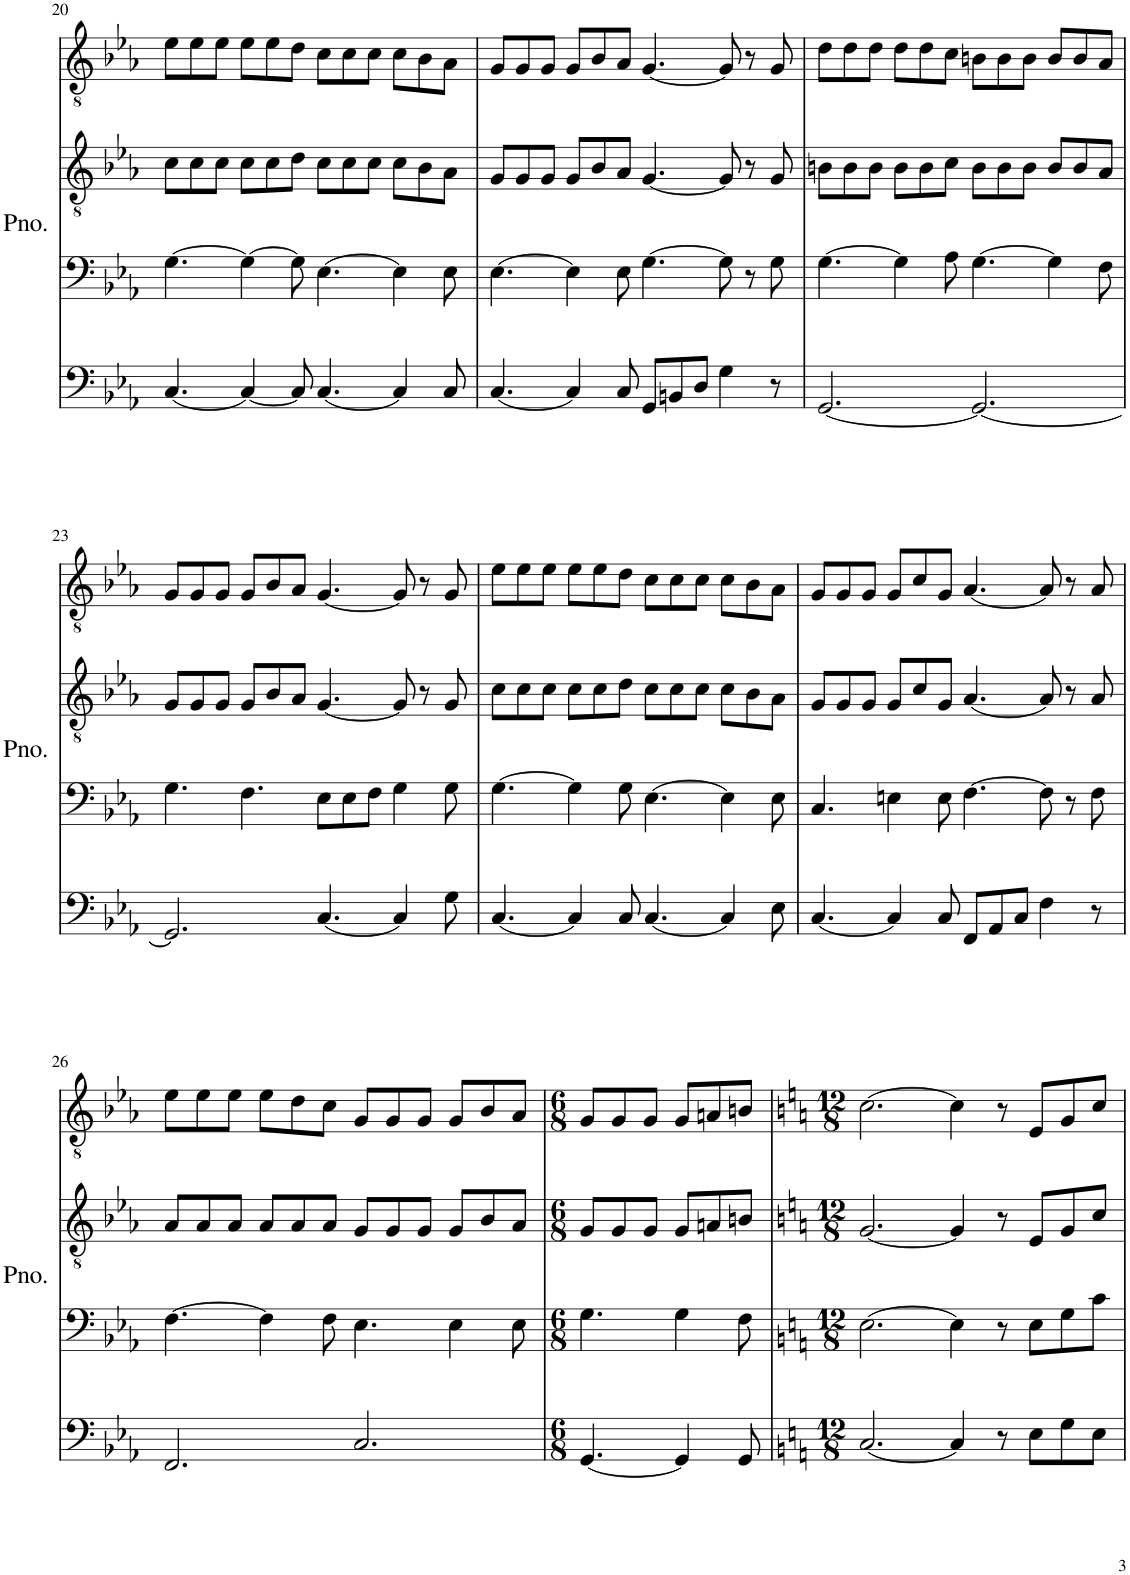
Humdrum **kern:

**kern	**kern	**kern	**kern
*part1	*part1	*part1	*part1
*staff4	*staff3	*staff2	*staff1
*I"Piano	*	*	*
*I'Pno.	*	*	*
!!LO:PB:g=z
*clefF4	*clefF4	*clefGv2	*clefGv2
*k[b-e-a-]	*k[b-e-a-]	*k[b-e-a-]	*k[b-e-a-]
*M12/8	*M12/8	*M12/8	*M12/8
=20	=20	=20	=20
[4.C/	[4.G\	8c\L	8e-\L
.	.	8c\	8e-\
.	.	8c\J	8e-\J
4C/_	4G\_	8c\L	8e-\L
.	.	8c\	8e-\
8C/]	8G\]	8d\J	8d\J
[4.C/	[4.E-\	8c\L	8c\L
.	.	8c\	8c\
.	.	8c\J	8c\J
4C/]	4E-\]	8c\L	8c\L
.	.	8B-\	8B-\
8C/	8E-\	8A-\J	8A-\J
=21	=21	=21	=21
[4.C/	[4.E-\	8G/L	8G/L
.	.	8G/	8G/
.	.	8G/J	8G/J
4C/]	4E-\]	8G/L	8G/L
.	.	8B-/	8B-/
8C/	8E-\	8A-/J	8A-/J
8GG/L	[4.G\	[4.G/	[4.G/
8BBn/	.	.	.
8D/J	.	.	.
4G\	8G\]	8G/]	8G/]
.	8r	8r	8r
8r	8G\	8G/	8G/
=22	=22	=22	=22
[2.GG/	[4.G\	8Bn\L	8d\L
.	.	8B\	8d\
.	.	8B\J	8d\J
.	4G\]	8B\L	8d\L
.	.	8B\	8d\
.	8A-\	8c\J	8c\J
2.GG/_	[4.G\	8B\L	8Bn\L
.	.	8B\	8B\
.	.	8B\J	8B\J
.	4G\]	8B/L	8B/L
.	.	8B/	8B/
.	8F\	8A-/J	8A-/J
!!LO:LB:g=z
=23	=23	=23	=23
2.GG/]	4.G\	8G/L	8G/L
.	.	8G/	8G/
.	.	8G/J	8G/J
.	4.F\	8G/L	8G/L
.	.	8B-/	8B-/
.	.	8A-/J	8A-/J
[4.C/	8E-\L	[4.G/	[4.G/
.	8E-\	.	.
.	8F\J	.	.
4C/]	4G\	8G/]	8G/]
.	.	8r	8r
8G\	8G\	8G/	8G/
=24	=24	=24	=24
[4.C/	[4.G\	8c\L	8e-\L
.	.	8c\	8e-\
.	.	8c\J	8e-\J
4C/]	4G\]	8c\L	8e-\L
.	.	8c\	8e-\
8C/	8G\	8d\J	8d\J
[4.C/	[4.E-\	8c\L	8c\L
.	.	8c\	8c\
.	.	8c\J	8c\J
4C/]	4E-\]	8c\L	8c\L
.	.	8B-\	8B-\
8E-\	8E-\	8A-\J	8A-\J
=25	=25	=25	=25
[4.C/	4.C/	8G/L	8G/L
.	.	8G/	8G/
.	.	8G/J	8G/J
4C/]	4En\	8G/L	8G/L
.	.	8c/	8c/
8C/	8E\	8G/J	8G/J
8FF/L	[4.F\	[4.A-/	[4.A-/
8AA-/	.	.	.
8C/J	.	.	.
4F\	8F\]	8A-/]	8A-/]
.	8r	8r	8r
8r	8F\	8A-/	8A-/
!!LO:LB:g=z
=26	=26	=26	=26
2.FF/	[4.F\	8A-/L	8e-\L
.	.	8A-/	8e-\
.	.	8A-/J	8e-\J
.	4F\]	8A-/L	8e-\L
.	.	8A-/	8d\
.	8F\	8A-/J	8c\J
2.C/	4.E-\	8G/L	8G/L
.	.	8G/	8G/
.	.	8G/J	8G/J
.	4E-\	8G/L	8G/L
.	.	8B-/	8B-/
.	8E-\	8A-/J	8A-/J
=27	=27	=27	=27
*M6/8	*M6/8	*M6/8	*M6/8
[4.GG/	4.G\	8G/L	8G/L
.	.	8G/	8G/
.	.	8G/J	8G/J
4GG/]	4G\	8G/L	8G/L
.	.	8An/	8An/
8GG/	8F\	8Bn/J	8Bn/J
=28	=28	=28	=28
*k[]	*k[]	*k[]	*k[]
*M12/8	*M12/8	*M12/8	*M12/8
[2.C/	[2.E\	[2.G/	[2.c\
4C/]	4E\]	4G/]	4c\]
8r	8r	8r	8r
8E\L	8E\L	8E/L	8E/L
8G\	8G\	8G/	8G/
8E\J	8c\J	8c/J	8c/J
=	=	=	=
*-	*-	*-	*-
